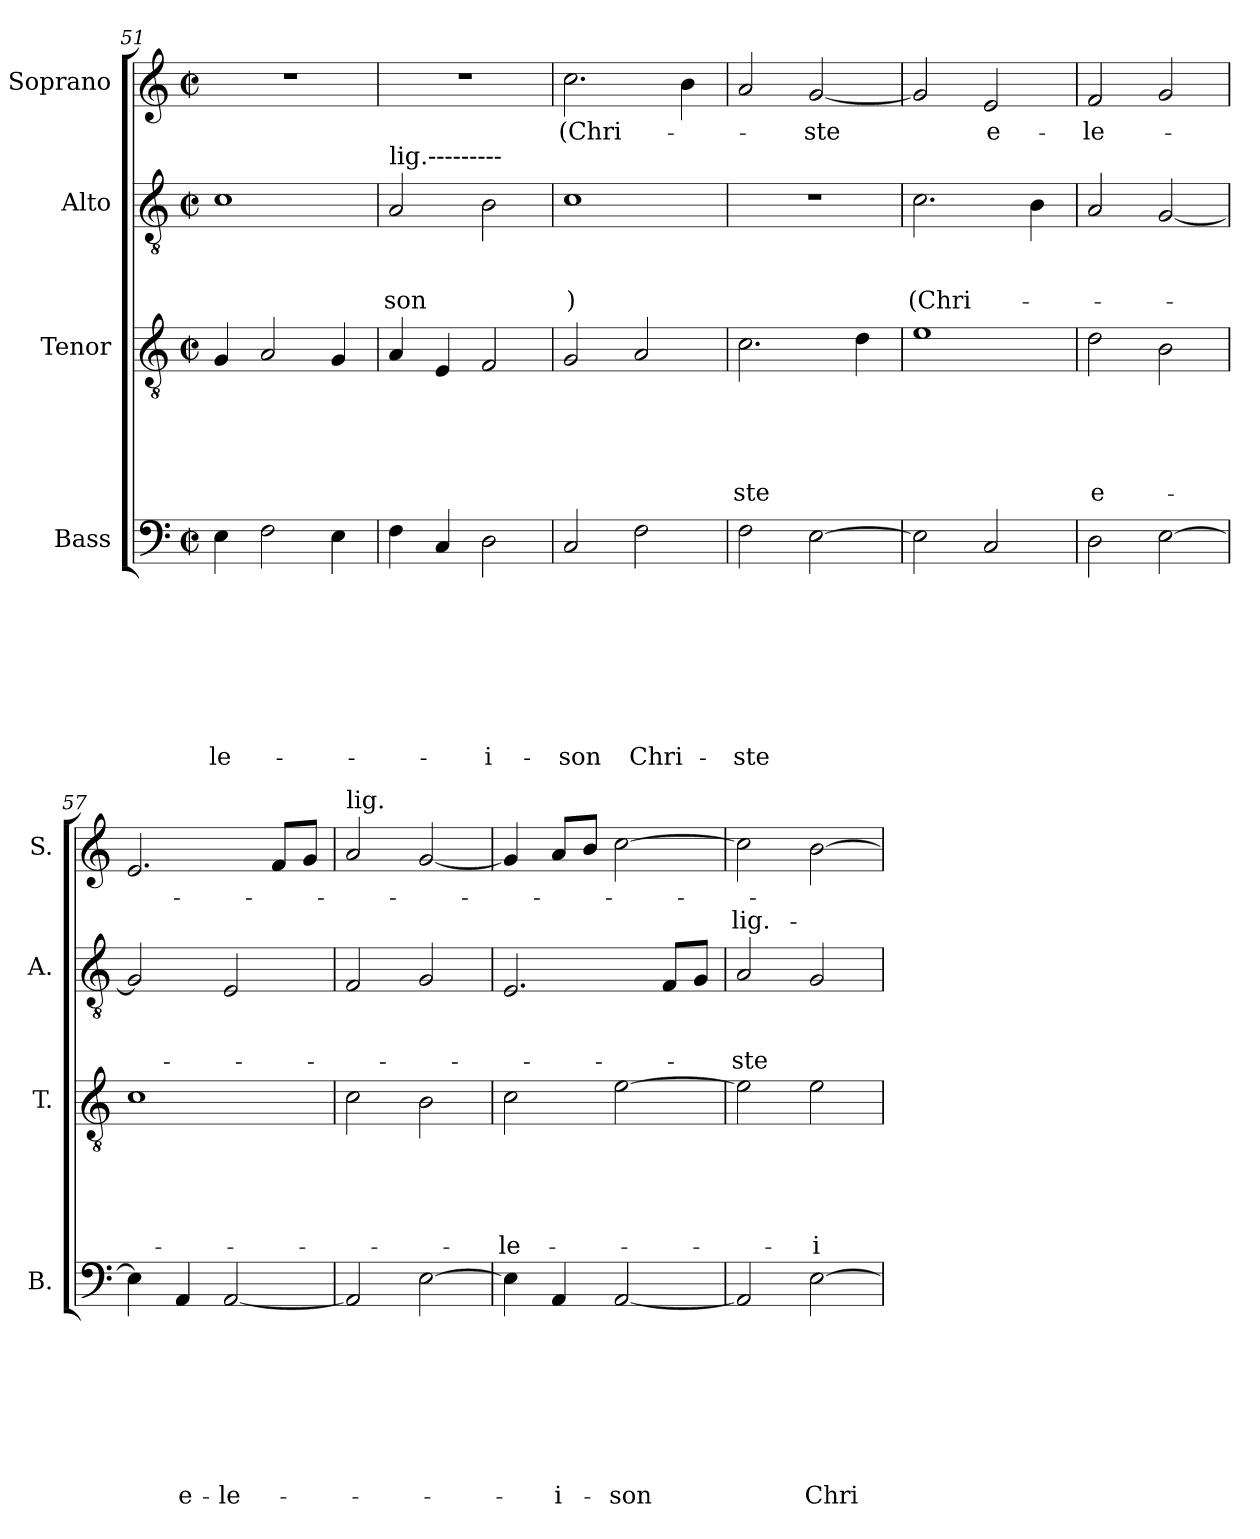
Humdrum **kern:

**kern	**text	**text	**text	**text	**text	**text	**text	**text	**kern	**text	**text	**text	**text	**text	**kern	**text	**text	**text	**kern	**text	**text
*part4	*part4	*part4	*part4	*part4	*part4	*part4	*part4	*part4	*part3	*part3	*part3	*part3	*part3	*part3	*part2	*part2	*part2	*part2	*part1	*part1	*part1
*staff4	*staff4	*staff4	*staff4	*staff4	*staff4	*staff4	*staff4	*staff4	*staff3	*staff3	*staff3	*staff3	*staff3	*staff3	*staff2	*staff2	*staff2	*staff2	*staff1	*staff1	*staff1
*I"Bass	*	*	*	*	*	*	*	*	*I"Tenor	*	*	*	*	*	*I"Alto	*	*	*	*I"Soprano	*	*
*I'B.	*	*	*	*	*	*	*	*	*I'T.	*	*	*	*	*	*I'A.	*	*	*	*I'S.	*	*
!!LO:LB:g=z
*clefF4	*	*	*	*	*	*	*	*	*clefGv2	*	*	*	*	*	*clefGv2	*	*	*	*clefG2	*	*
*k[]	*	*	*	*	*	*	*	*	*k[]	*	*	*	*	*	*k[]	*	*	*	*k[]	*	*
*C:	*	*	*	*	*	*	*	*	*C:	*	*	*	*	*	*C:	*	*	*	*C:	*	*
*M2/2	*	*	*	*	*	*	*	*	*M2/2	*	*	*	*	*	*M2/2	*	*	*	*M2/2	*	*
*met(c|)	*	*	*	*	*	*	*	*	*met(c|)	*	*	*	*	*	*met(c|)	*	*	*	*met(c|)	*	*
=51	=51	=51	=51	=51	=51	=51	=51	=51	=51	=51	=51	=51	=51	=51	=51	=51	=51	=51	=51	=51	=51
!	!	!	!	!	!	!	!	!LO:LY:b	!	!	!	!	!	!	!	!	!	!	!	!	!
4E\	.	.	.	.	.	.	.	-le-	4G/	.	.	.	.	.	1c	.	.	.	1r	.	.
2F\	.	.	.	.	.	.	.	.	2A/	.	.	.	.	.	.	.	.	.	.	.	.
4E\	.	.	.	.	.	.	.	.	4G/	.	.	.	.	.	.	.	.	.	.	.	.
=52	=52	=52	=52	=52	=52	=52	=52	=52	=52	=52	=52	=52	=52	=52	=52	=52	=52	=52	=52	=52	=52
!	!	!	!	!	!	!	!	!	!	!	!	!	!	!	!LO:TX:a:t=lig.---------	!	!	!	!	!	!
!	!	!	!	!	!	!	!	!	!	!	!	!	!	!	!	!	!	!LO:LY:b	!	!	!
4F\	.	.	.	.	.	.	.	.	4A/	.	.	.	.	.	2A/	.	.	-son	1r	.	.
4C/	.	.	.	.	.	.	.	.	4E/	.	.	.	.	.	.	.	.	.	.	.	.
!	!	!	!	!	!	!	!	!LO:LY:b	!	!	!	!	!	!	!	!	!	!	!	!	!
2D\	.	.	.	.	.	.	.	-i-	2F/	.	.	.	.	.	2B\	.	.	.	.	.	.
=53	=53	=53	=53	=53	=53	=53	=53	=53	=53	=53	=53	=53	=53	=53	=53	=53	=53	=53	=53	=53	=53
!	!	!	!	!	!	!	!	!LO:LY:b	!	!	!	!	!	!	!	!	!	!LO:LY:b	!	!LO:LY:b	!
2C/	.	.	.	.	.	.	.	-son	2G/	.	.	.	.	.	1c	.	.	)	2.cc\	(Chri-	.
!	!	!	!	!	!	!	!	!LO:LY:b	!	!	!	!	!	!	!	!	!	!	!	!	!
2F\	.	.	.	.	.	.	.	Chri-	2A/	.	.	.	.	.	.	.	.	.	.	.	.
.	.	.	.	.	.	.	.	.	.	.	.	.	.	.	.	.	.	.	4b\	.	.
=54	=54	=54	=54	=54	=54	=54	=54	=54	=54	=54	=54	=54	=54	=54	=54	=54	=54	=54	=54	=54	=54
!	!	!	!	!	!	!	!	!LO:LY:b	!	!	!	!	!	!LO:LY:b	!	!	!	!	!	!	!
2F\	.	.	.	.	.	.	.	-ste	2.c\	.	.	.	.	-ste	1r	.	.	.	2a/	.	.
!	!	!	!	!	!	!	!	!	!	!	!	!	!	!	!	!	!	!	!	!LO:LY:b	!
[>2E\	.	.	.	.	.	.	.	.	.	.	.	.	.	.	.	.	.	.	[<2g/	-ste	.
.	.	.	.	.	.	.	.	.	4d\	.	.	.	.	.	.	.	.	.	.	.	.
=55	=55	=55	=55	=55	=55	=55	=55	=55	=55	=55	=55	=55	=55	=55	=55	=55	=55	=55	=55	=55	=55
!	!	!	!	!	!	!	!	!	!	!	!	!	!	!	!	!	!	!LO:LY:b	!	!	!
2E\]	.	.	.	.	.	.	.	.	1e	.	.	.	.	.	2.c\	.	.	(Chri-	2g/]	.	.
!	!	!	!	!	!	!	!	!	!	!	!	!	!	!	!	!	!	!	!	!LO:LY:b	!
2C/	.	.	.	.	.	.	.	.	.	.	.	.	.	.	.	.	.	.	2e/	e-	.
.	.	.	.	.	.	.	.	.	.	.	.	.	.	.	4B\	.	.	.	.	.	.
=56	=56	=56	=56	=56	=56	=56	=56	=56	=56	=56	=56	=56	=56	=56	=56	=56	=56	=56	=56	=56	=56
!	!	!	!	!	!	!	!	!	!	!	!	!	!	!LO:LY:b:rj	!	!	!	!	!	!LO:LY:b	!
2D\	.	.	.	.	.	.	.	.	2d\	.	.	.	.	e-	2A/	.	.	.	2f/	-le-	.
[>2E\	.	.	.	.	.	.	.	.	2B\	.	.	.	.	.	[<2G/	.	.	.	2g/	.	.
=57	=57	=57	=57	=57	=57	=57	=57	=57	=57	=57	=57	=57	=57	=57	=57	=57	=57	=57	=57	=57	=57
4E\]	.	.	.	.	.	.	.	.	1c	.	.	.	.	.	2G/]	.	.	.	2.e/	.	.
!	!	!	!	!	!	!	!	!LO:LY:b	!	!	!	!	!	!	!	!	!	!	!	!	!
4AA/	.	.	.	.	.	.	.	e-	.	.	.	.	.	.	.	.	.	.	.	.	.
!	!	!	!	!	!	!	!	!LO:LY:b	!	!	!	!	!	!	!	!	!	!	!	!	!
[<2AA/	.	.	.	.	.	.	.	-le-	.	.	.	.	.	.	2E/	.	.	.	.	.	.
.	.	.	.	.	.	.	.	.	.	.	.	.	.	.	.	.	.	.	8f/L	.	.
.	.	.	.	.	.	.	.	.	.	.	.	.	.	.	.	.	.	.	8g/J	.	.
=58	=58	=58	=58	=58	=58	=58	=58	=58	=58	=58	=58	=58	=58	=58	=58	=58	=58	=58	=58	=58	=58
!	!	!	!	!	!	!	!	!	!	!	!	!	!	!	!	!	!	!	!LO:TX:a:t=lig.	!	!
2AA/]	.	.	.	.	.	.	.	.	2c\	.	.	.	.	.	2F/	.	.	.	2a/	.	.
[>2E\	.	.	.	.	.	.	.	.	2B\	.	.	.	.	.	2G/	.	.	.	[<2g/	.	.
=59	=59	=59	=59	=59	=59	=59	=59	=59	=59	=59	=59	=59	=59	=59	=59	=59	=59	=59	=59	=59	=59
!	!	!	!	!	!	!	!	!	!	!	!	!	!	!LO:LY:b	!	!	!	!	!	!	!
4E\]	.	.	.	.	.	.	.	.	2c\	.	.	.	.	-le-	2.E/	.	.	.	4g/]	.	.
!	!	!	!	!	!	!	!	!LO:LY:b	!	!	!	!	!	!	!	!	!	!	!	!	!
4AA/	.	.	.	.	.	.	.	-i-	.	.	.	.	.	.	.	.	.	.	8a/L	.	.
.	.	.	.	.	.	.	.	.	.	.	.	.	.	.	.	.	.	.	8b/J	.	.
!	!	!	!	!	!	!	!	!LO:LY:b	!	!	!	!	!	!	!	!	!	!	!	!	!
[>2AA/	.	.	.	.	.	.	.	-son	[>2e\	.	.	.	.	.	.	.	.	.	[>2cc\	.	.
.	.	.	.	.	.	.	.	.	.	.	.	.	.	.	8F/L	.	.	.	.	.	.
.	.	.	.	.	.	.	.	.	.	.	.	.	.	.	8G/J	.	.	.	.	.	.
!!LO:PB:g=z
=60	=60	=60	=60	=60	=60	=60	=60	=60	=60	=60	=60	=60	=60	=60	=60	=60	=60	=60	=60	=60	=60
!	!	!	!	!	!	!	!	!	!	!	!	!	!	!	!	!	!	!LO:LY:b	!	!	!LO:LY:b
2AA/]	.	.	.	.	.	.	.	.	2e\]	.	.	.	.	.	2A/	.	.	-ste	2cc\]	.	-lig.-
!	!	!	!	!	!	!	!	!LO:LY:b	!	!	!	!	!	!LO:LY:b	!	!	!	!	!	!	!
[>2E\	.	.	.	.	.	.	.	Chri-	2e\	.	.	.	.	-i-	2G/	.	.	.	[>2b\	.	.
=	=	=	=	=	=	=	=	=	=	=	=	=	=	=	=	=	=	=	=	=	=
*-	*-	*-	*-	*-	*-	*-	*-	*-	*-	*-	*-	*-	*-	*-	*-	*-	*-	*-	*-	*-	*-
